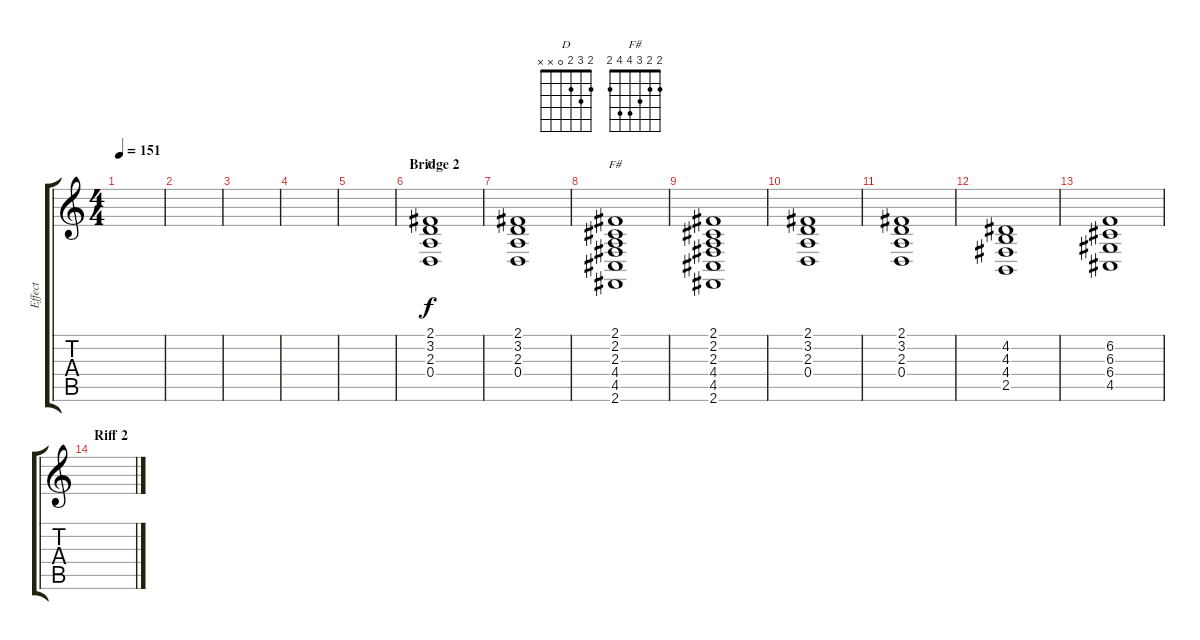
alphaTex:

\track ("Effect" "Effect") {instrument orchestrahit}
\staff {score tabs}
\tuning (E4 B3 G3 D3 A2 E2) {hide}
\chord ("D" 2 3 2 0 x x)
\chord ("F#" 2 2 3 4 4 2)
\ts (4 4)
\tempo 151
\clef g2
\ks c
|
|
|
|
|
\section ("" "Bridge 2")
(2.1 3.2 2.3 0.4).1{ch "D" instrument choiraahs} |
(2.1 3.2 2.3 0.4).1 |
(2.1 2.2 2.3 4.4 4.5 2.6).1{ch "F#"} |
(2.1 2.2 2.3 4.4 4.5 2.6).1 |
(2.1 3.2 2.3 0.4).1{instrument choiraahs} |
(2.1 3.2 2.3 0.4).1{instrument choiraahs} |
(4.2 4.3 4.4 2.5).1 |
(6.2 6.3 6.4 4.5).1 |
\section ("" "Riff 2")
